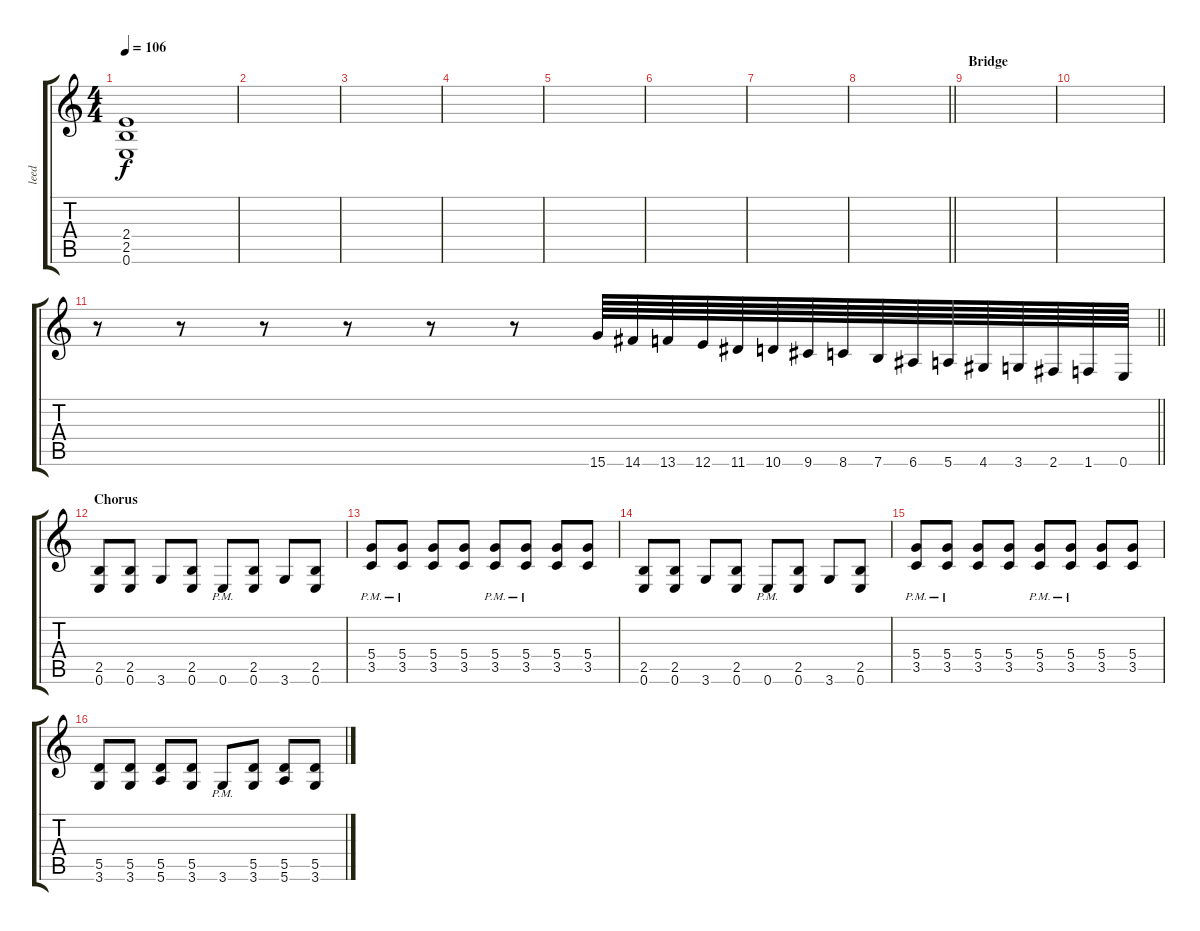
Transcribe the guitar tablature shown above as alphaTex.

\track ("leed" "leed") {instrument distortionguitar}
\staff {score tabs}
\tuning (E4 B3 G3 D3 A2 E2) {hide}
\ts (4 4)
\tempo 106
\clef g2
\ks c
(2.4{t} 2.5{t} 0.6{t}).1{dy f} |
|
|
|
|
|
|
\barLineRight lightlight
|
\section ("" "Bridge")
|
|
\barLineRight lightlight
r.8 r.8 r.8 r.8 r.8 r.8 15.6.64 14.6.64 13.6.64 12.6.64 11.6.64 10.6.64 9.6.64 8.6.64 7.6.64 6.6.64 5.6.64 4.6.64 3.6.64 2.6.64 1.6.64 0.6.64 |
\section ("" "Chorus")
(2.5 0.6).8 (2.5 0.6).8 3.6.8 (2.5 0.6).8 0.6{pm}.8 (2.5 0.6).8 3.6.8 (2.5 0.6).8 |
(5.4{pm} 3.5{pm}).8 (5.4{pm} 3.5{pm}).8 (5.4 3.5).8 (5.4 3.5).8 (5.4{pm} 3.5{pm}).8 (5.4{pm} 3.5{pm}).8 (5.4 3.5).8 (5.4 3.5).8 |
(2.5 0.6).8 (2.5 0.6).8 3.6.8 (2.5 0.6).8 0.6{pm}.8 (2.5 0.6).8 3.6.8 (2.5 0.6).8 |
(5.4{pm} 3.5{pm}).8 (5.4{pm} 3.5{pm}).8 (5.4 3.5).8 (5.4 3.5).8 (5.4{pm} 3.5{pm}).8 (5.4{pm} 3.5{pm}).8 (5.4 3.5).8 (5.4 3.5).8 |
(5.5 3.6).8 (5.5 3.6).8 (5.5 5.6).8 (5.5 3.6).8 3.6{pm}.8 (5.5 3.6).8 (5.5 5.6).8 (5.5 3.6).8
